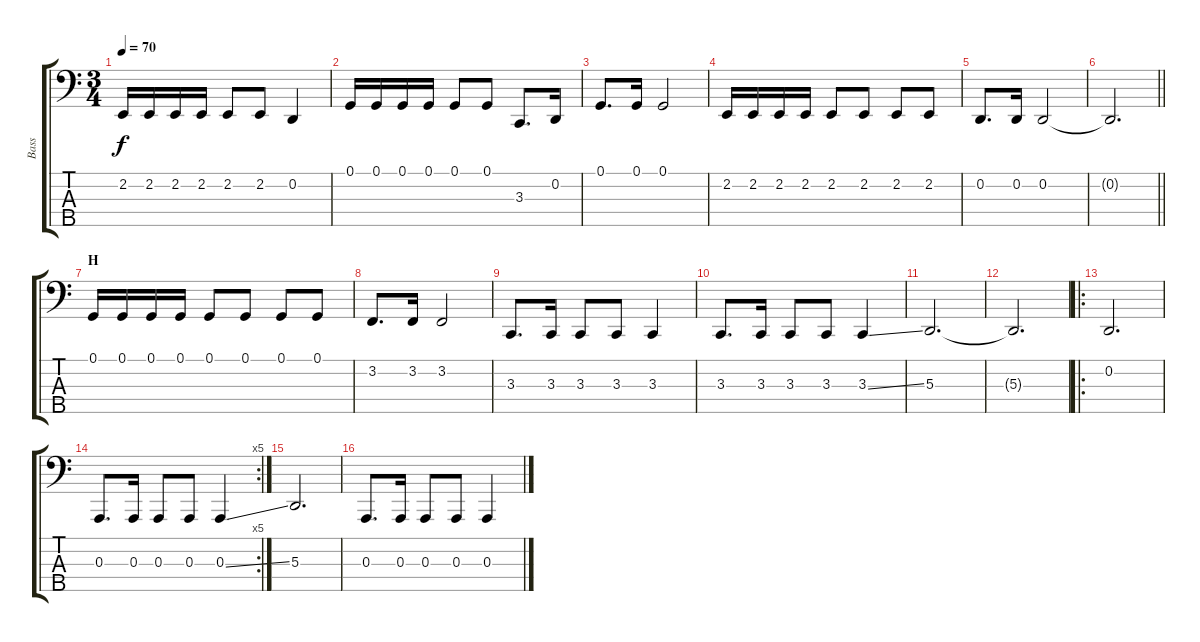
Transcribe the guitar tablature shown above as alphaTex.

\track ("Bass" "Bass") {instrument voiceoohs}
\staff {score tabs}
\tuning (G2 D2 A1 E1 B0) {hide}
\ts (3 4)
\tempo 70
\clef f4
\ks c
2.2.16{dy f} 2.2.16 2.2.16 2.2.16 2.2.8 2.2.8 0.2.4 |
0.1.16 0.1.16 0.1.16 0.1.16 0.1.8 0.1.8 3.3.8{d} 0.2.16 |
0.1.8{d} 0.1.16 0.1.2 |
2.2.16 2.2.16 2.2.16 2.2.16 2.2.8 2.2.8 2.2.8 2.2.8 |
0.2.8{d} 0.2.16 0.2.2 |
\barLineRight lightlight
0.2{t}.2{d} |
\section ("" "H")
0.1.16 0.1.16 0.1.16 0.1.16 0.1.8 0.1.8 0.1.8 0.1.8 |
3.2.8{d} 3.2.16 3.2.2 |
3.3.8{d} 3.3.16 3.3.8 3.3.8 3.3.4 |
3.3.8{d} 3.3.16 3.3.8 3.3.8 3.3{ss}.4 |
5.3.2{d} |
5.3{t}.2{d} |
\ro
0.2.2{d} |
\rc 5
0.3.8{d} 0.3.16 0.3.8 0.3.8 0.3{ss}.4 |
5.3.2{d} |
0.3.8{d} 0.3.16 0.3.8 0.3.8 0.3{ss}.4
